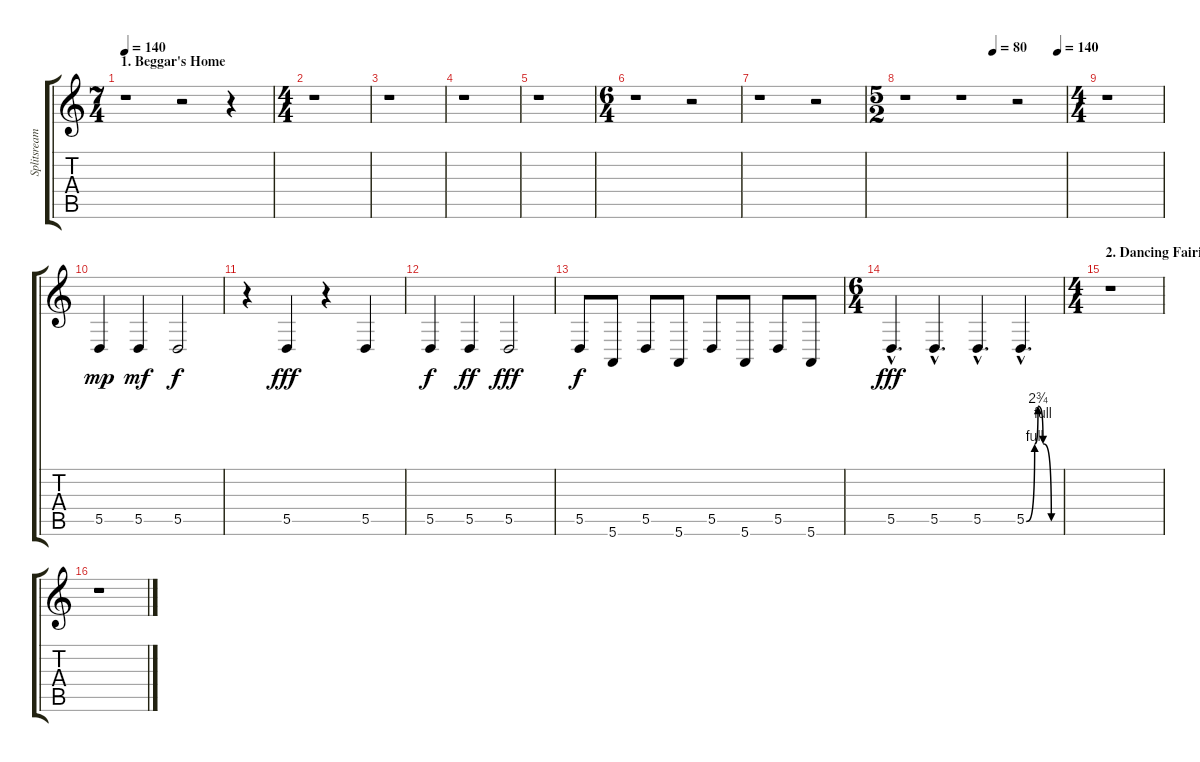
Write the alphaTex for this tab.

\track ("Splitsream" "Splitsream") {instrument timpani}
\staff {score tabs}
\tuning (E4 B3 G3 D3 A2 E2) {hide}
\ts (7 4)
\section ("" "1. Beggar's Home")
\tempo 140
\clef g2
\ks c
r.1{dy mp instrument timpani} r.2 r.4 |
\ts (4 4)
r.1 |
r.1 |
r.1 |
r.1 |
\ts (6 4)
r.1 r.2 |
r.1 r.2 |
\ts (5 2)
\tempo (80 0.55)
\tempo (140 0.95)
r.1 r.1 r.2 |
\ts (4 4)
r.1 |
5.5.4 5.5.4{dy mf} 5.5.2{dy f} |
r.4 5.5.4{dy fff} r.4 5.5.4 |
5.5.4{dy f} 5.5.4{dy ff} 5.5.2{dy fff} |
5.5.8{dy f} 5.6.8 5.5.8 5.6.8 5.5.8 5.6.8 5.5.8 5.6.8 |
\ts (6 4)
5.5{hac}.4{d dy fff} 5.5{hac}.4{d} 5.5{hac}.4{d} 5.5{be (custom 0 0 15 4 21 11 30 4 45 0 60 0) hac}.4{d} |
\ts (4 4)
\section ("" "2. Dancing Fairies")
r.1 |
r.1
